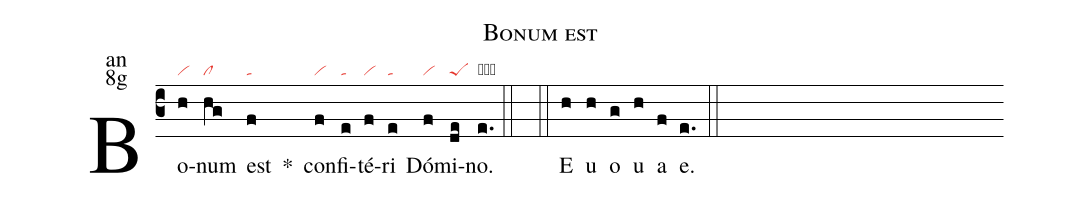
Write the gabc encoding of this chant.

name:Bonum est;
office-part:an;
mode:8g;
nabc-lines:1;
%%
(c3) Bo(h|vi)num(hg|cl) est(f|ta) <sp>*</sp>() con(f|vi)fi(e|ta)té(f|vi)ri(e|ta) Dó(f|vi)mi(de|peS)no.(e.|obvi-cb) (::)
(::)<eu>E(h) u(h) o(g) u(h) a(f) e.</eu>(e.) (::)
